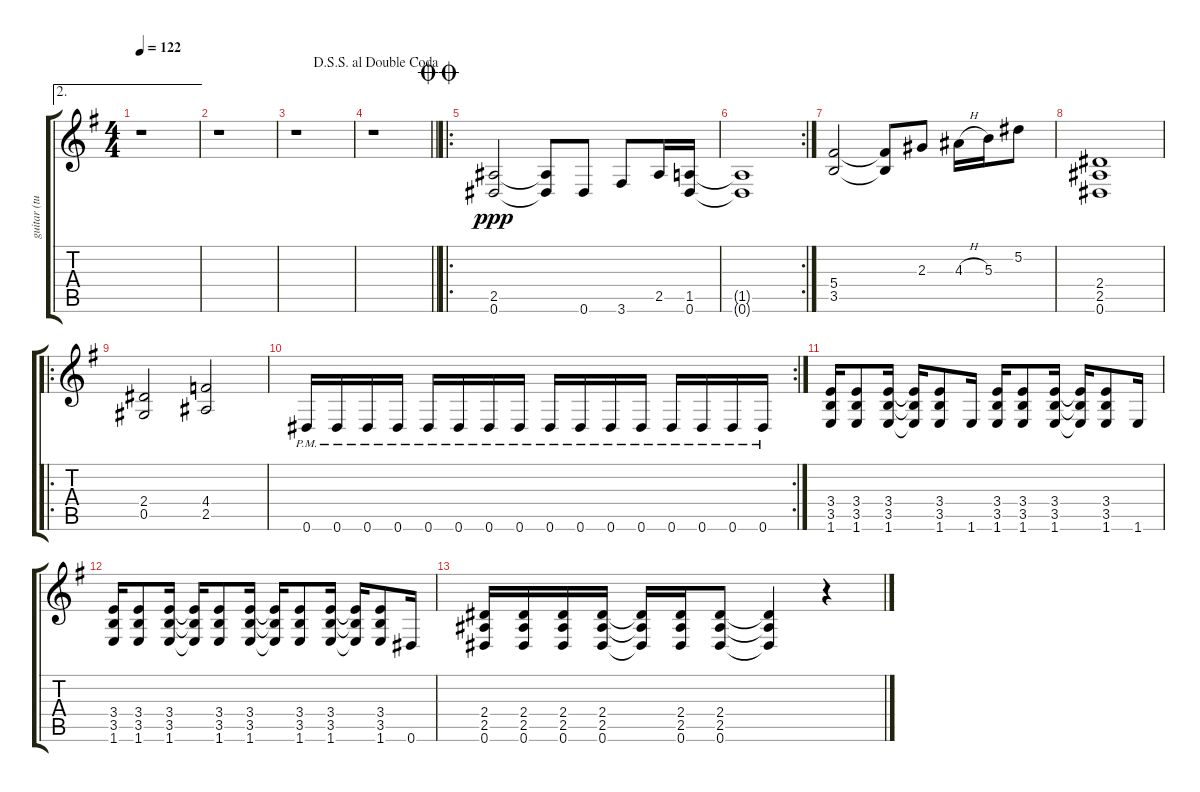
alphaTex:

\track ("guitar (tune to Eb)" "guitar (tu") {instrument distortionguitar}
\staff {score tabs}
\tuning (Eb4 Bb3 Gb3 Db3 Ab2 Eb2) {hide}
\ae 2
\ts (4 4)
\tempo 122
\clef g2
\ks g
r.1{dy f} |
r.1 |
r.1 |
\jump dalsegnosegnoaldoublecoda
\barLineRight lightlight
r.1 |
\ro
\jump doublecoda
(2.5 0.6).2{dy ppp} (2.5{t} 0.6{t}).8 0.6.8 3.6.8 2.5.16 (1.5 0.6).16 |
\rc 2
(1.5{t} 0.6{t}).1 |
(5.4 3.5).2 (5.4{t} 3.5{t}).8 2.3.8 4.3{h}.16 5.3.16 5.2.8 |
(2.4 2.5 0.6).1 |
\ro
(2.4 0.5).2 (4.4 2.5).2 |
\rc 2
0.6{pm}.16 0.6{pm}.16 0.6{pm}.16 0.6{pm}.16 0.6{pm}.16 0.6{pm}.16 0.6{pm}.16 0.6{pm}.16 0.6{pm}.16 0.6{pm}.16 0.6{pm}.16 0.6{pm}.16 0.6{pm}.16 0.6{pm}.16 0.6{pm}.16 0.6{pm}.16 |
(3.4 3.5 1.6).16 (3.4 3.5 1.6).8 (3.4 3.5 1.6).16 (3.4{t} 3.5{t} 1.6{t}).16 (3.4 3.5 1.6).8 1.6.16 (3.4 3.5 1.6).16 (3.4 3.5 1.6).8 (3.4 3.5 1.6).16 (3.4{t} 3.5{t} 1.6{t}).16 (3.4 3.5 1.6).8 1.6.16 |
(3.4 3.5 1.6).16 (3.4 3.5 1.6).8 (3.4 3.5 1.6).16 (3.4{t} 3.5{t} 1.6{t}).16 (3.4 3.5 1.6).8 (3.4 3.5 1.6).16 (3.4{t} 3.5{t} 1.6{t}).16 (3.4 3.5 1.6).8 (3.4 3.5 1.6).16 (3.4{t} 3.5{t} 1.6{t}).16 (3.4 3.5 1.6).8 0.6.16 |
(2.4 2.5 0.6).16 (2.4 2.5 0.6).16 (2.4 2.5 0.6).16 (2.4 2.5 0.6).16 (2.4{t} 2.5{t} 0.6{t}).16 (2.4 2.5 0.6).16 (2.4 2.5 0.6).8 (2.4{t} 2.5{t} 0.6{t}).4 r.4
